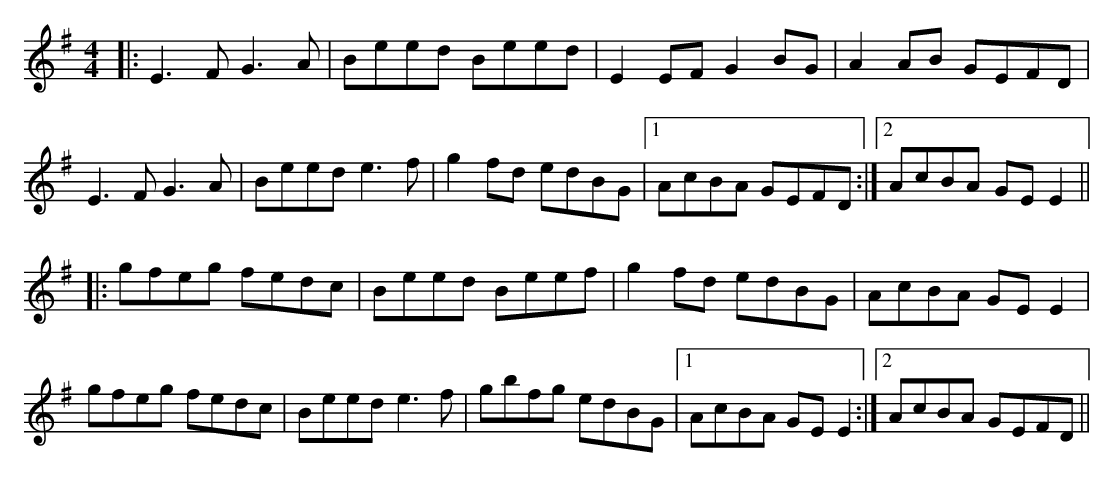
X:1
M:4/4
K:Emin
|:E3 FG3 A|Beed Beed|E2 EF G2 BG|A2 AB GEFD|
E3 FG3 A|Beed e3 f|g2 fd edBG|1 AcBA GEFD:|2 AcBA GEE2||
|:gfeg fedc|Beed Beef|g2 fd edBG|AcBA GEE2|
gfeg fedc|Beed e3f|gbfg edBG|1 AcBA GEE2:|2 AcBA GEFD||
